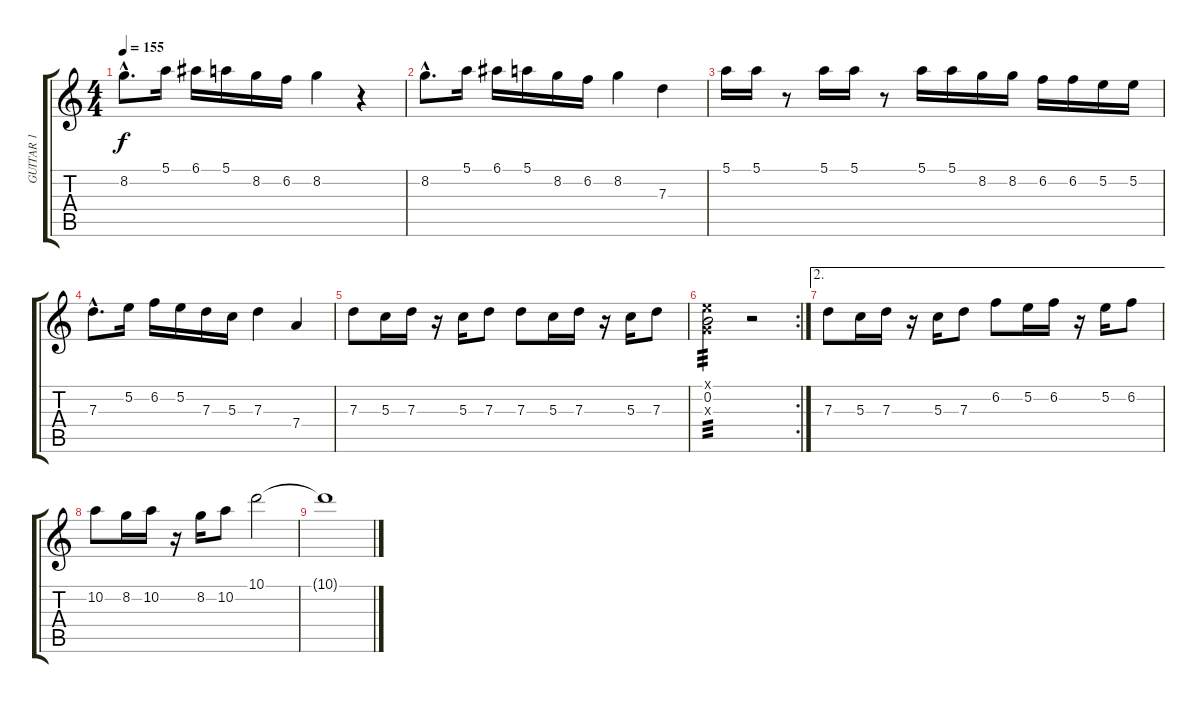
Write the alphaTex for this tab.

\track ("GUITAR 1" "GUITAR 1") {instrument distortionguitar}
\staff {score tabs}
\tuning (E4 B3 G3 D3 A2 E2) {hide}
\ts (4 4)
\tempo 155
\clef g2
\ks c
8.2{hac}.8{d dy f} 5.1.16 6.1.16 5.1.16 8.2.16 6.2.16 8.2.4 r.4 |
8.2{hac}.8{d} 5.1.16 6.1.16 5.1.16 8.2.16 6.2.16 8.2.4 7.3.4 |
5.1.16 5.1.16 r.8 5.1.16 5.1.16 r.8 5.1.16 5.1.16 8.2.16 8.2.16 6.2.16 6.2.16 5.2.16 5.2.16 |
7.3{hac}.8{d} 5.2.16 6.2.16 5.2.16 7.3.16 5.3.16 7.3.4 7.4.4 |
7.3.8 5.3.16 7.3.16 r.16 5.3.16 7.3.8 7.3.8 5.3.16 7.3.16 r.16 5.3.16 7.3.8 |
\rc 2
(0.1{x} 0.2 0.3{x}).2{tp 3} r.2 |
\ae 2
7.3.8 5.3.16 7.3.16 r.16 5.3.16 7.3.8 6.2.8 5.2.16 6.2.16 r.16 5.2.16 6.2.8 |
10.2.8 8.2.16 10.2.16 r.16 8.2.16 10.2.8 10.1.2 |
10.1{t}.1
